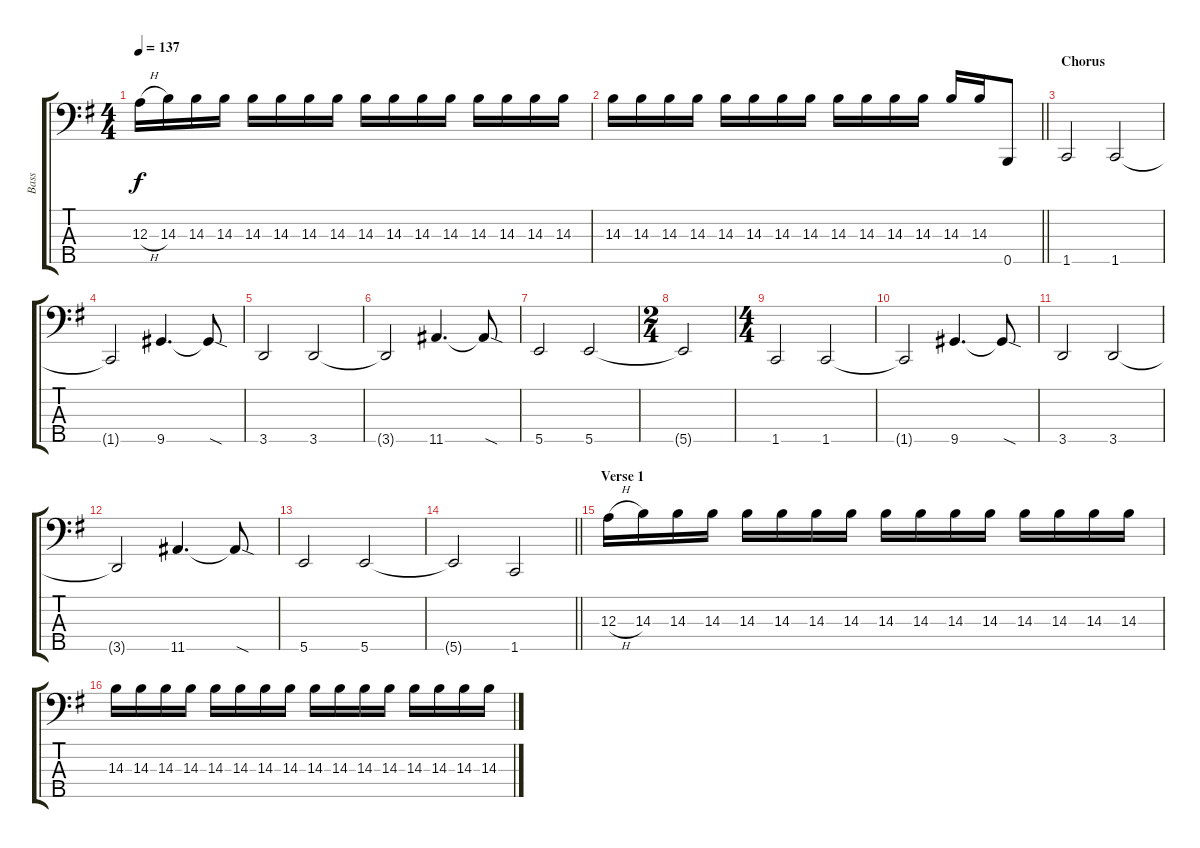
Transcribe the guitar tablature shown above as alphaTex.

\track ("Bass" "Bass") {instrument electricbasspick}
\staff {score tabs}
\tuning (G2 D2 A1 E1 B0) {hide}
\ts (4 4)
\tempo 137
\clef f4
\ks eminor
12.3{h}.16{dy f} 14.3.16 14.3.16 14.3.16 14.3.16 14.3.16 14.3.16 14.3.16 14.3.16 14.3.16 14.3.16 14.3.16 14.3.16 14.3.16 14.3.16 14.3.16 |
\barLineRight lightlight
14.3.16 14.3.16 14.3.16 14.3.16 14.3.16 14.3.16 14.3.16 14.3.16 14.3.16 14.3.16 14.3.16 14.3.16 14.3.16 14.3.16 0.5.8 |
\section ("" "Chorus")
1.5.2 1.5.2 |
1.5{t}.2 9.5.4{d} 9.5{sod t}.8 |
3.5.2 3.5.2 |
3.5{t}.2 11.5.4{d} 11.5{sod t}.8 |
5.5.2 5.5.2 |
\ts (2 4)
5.5{t}.2 |
\ts (4 4)
1.5.2 1.5.2 |
1.5{t}.2 9.5.4{d} 9.5{sod t}.8 |
3.5.2 3.5.2 |
3.5{t}.2 11.5.4{d} 11.5{sod t}.8 |
5.5.2 5.5.2 |
\barLineRight lightlight
5.5{t}.2 1.5.2 |
\section ("" "Verse 1")
12.3{h}.16 14.3.16 14.3.16 14.3.16 14.3.16 14.3.16 14.3.16 14.3.16 14.3.16 14.3.16 14.3.16 14.3.16 14.3.16 14.3.16 14.3.16 14.3.16 |
14.3.16 14.3.16 14.3.16 14.3.16 14.3.16 14.3.16 14.3.16 14.3.16 14.3.16 14.3.16 14.3.16 14.3.16 14.3.16 14.3.16 14.3.16 14.3.16
